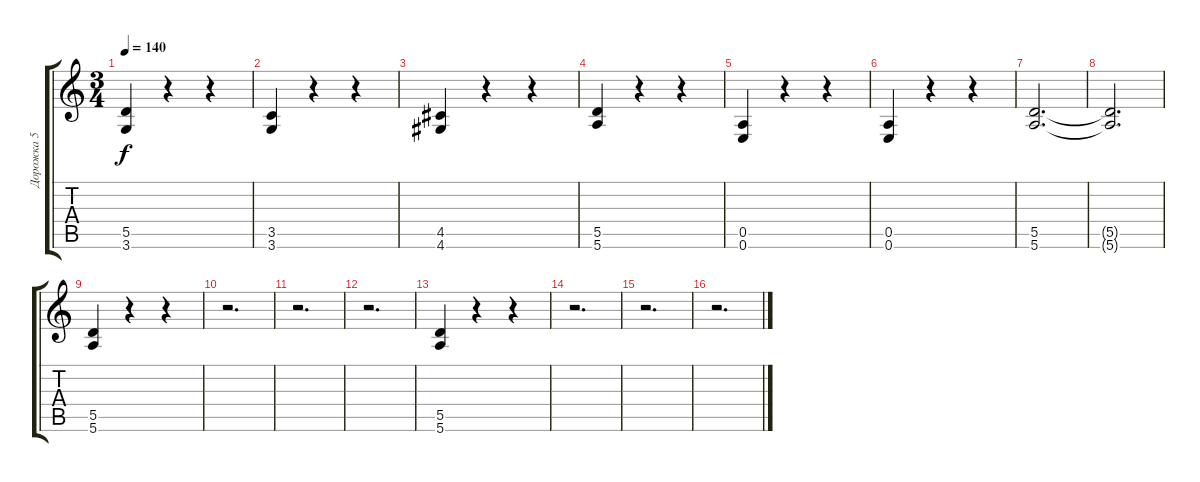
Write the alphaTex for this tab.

\track ("Дорожка 5" "Дорожка 5") {instrument overdrivenguitar}
\staff {score tabs}
\tuning (E4 B3 G3 D3 A2 E2) {hide}
\ts (3 4)
\tempo 140
\clef g2
\ks c
(5.5 3.6).4{dy f} r.4 r.4 |
(3.5 3.6).4 r.4 r.4 |
(4.5 4.6).4 r.4 r.4 |
(5.5 5.6).4 r.4 r.4 |
(0.5 0.6).4 r.4 r.4 |
(0.5 0.6).4 r.4 r.4 |
(5.5 5.6).2{d} |
(5.5{t} 5.6{t}).2{d} |
(5.5 5.6).4 r.4 r.4 |
r.2{d} |
r.2{d} |
r.2{d} |
(5.5 5.6).4 r.4 r.4 |
r.2{d} |
r.2{d} |
r.2{d}
